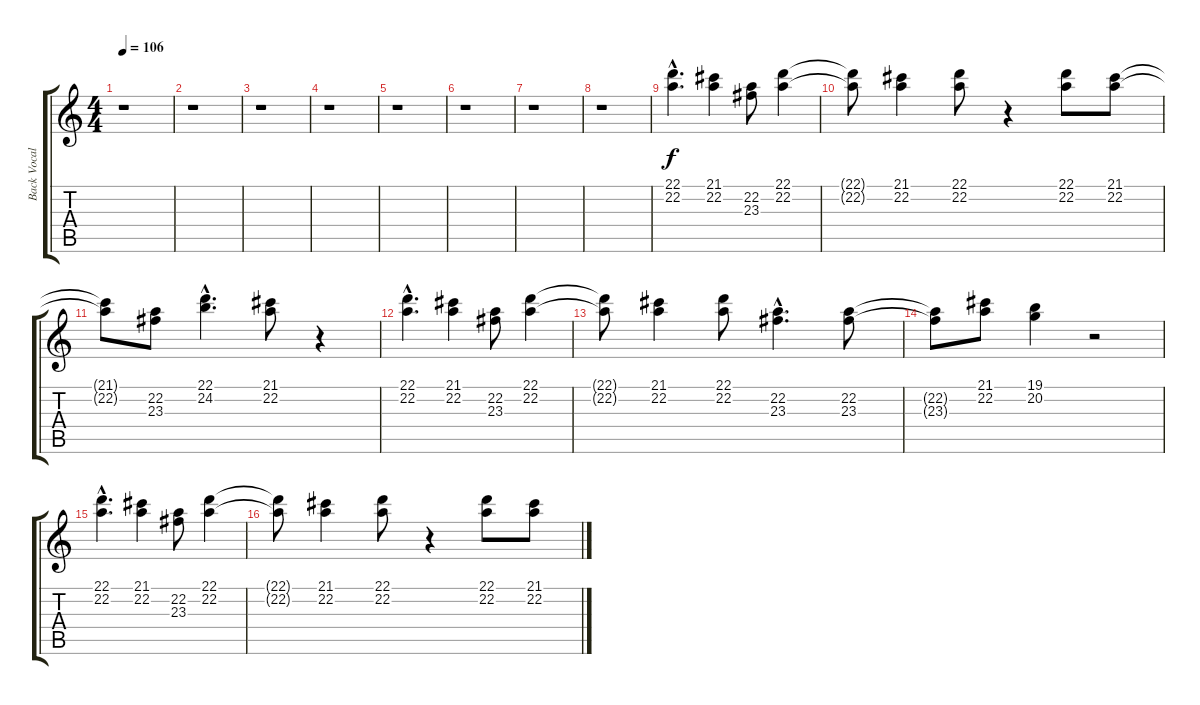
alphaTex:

\track ("Back Vocals1" "Back Vocal") {instrument shakuhachi}
\staff {score tabs}
\tuning (E4 B3 G3 D3 A2 E2) {hide}
\ts (4 4)
\tempo 106
\clef g2
\ks c
r.1{dy f} |
r.1 |
r.1 |
r.1 |
r.1 |
r.1 |
r.1 |
r.1 |
(22.1{hac} 22.2{hac}).4{d balance 2} (21.1 22.2).4 (22.2 23.3).8 (22.1 22.2).4 |
(22.1{t} 22.2{t}).8 (21.1 22.2).4 (22.1 22.2).8 r.4 (22.1 22.2).8 (21.1 22.2).8 |
(21.1{t} 22.2{t}).8 (22.2 23.3).8 (22.1{hac} 24.2{hac}).4{d} (21.1 22.2).8 r.4 |
(22.1{hac} 22.2{hac}).4{d} (21.1 22.2).4 (22.2 23.3).8 (22.1 22.2).4 |
(22.1{t} 22.2{t}).8 (21.1 22.2).4 (22.1 22.2).8 (22.2{hac} 23.3{hac}).4{d} (22.2 23.3).8 |
(22.2{t} 23.3{t}).8 (21.1 22.2).8 (19.1 20.2).4 r.2 |
(22.1{hac} 22.2{hac}).4{d} (21.1 22.2).4{volume 13} (22.2 23.3).8 (22.1 22.2).4 |
(22.1{t} 22.2{t}).8 (21.1 22.2).4 (22.1 22.2).8 r.4 (22.1 22.2).8 (21.1 22.2).8
